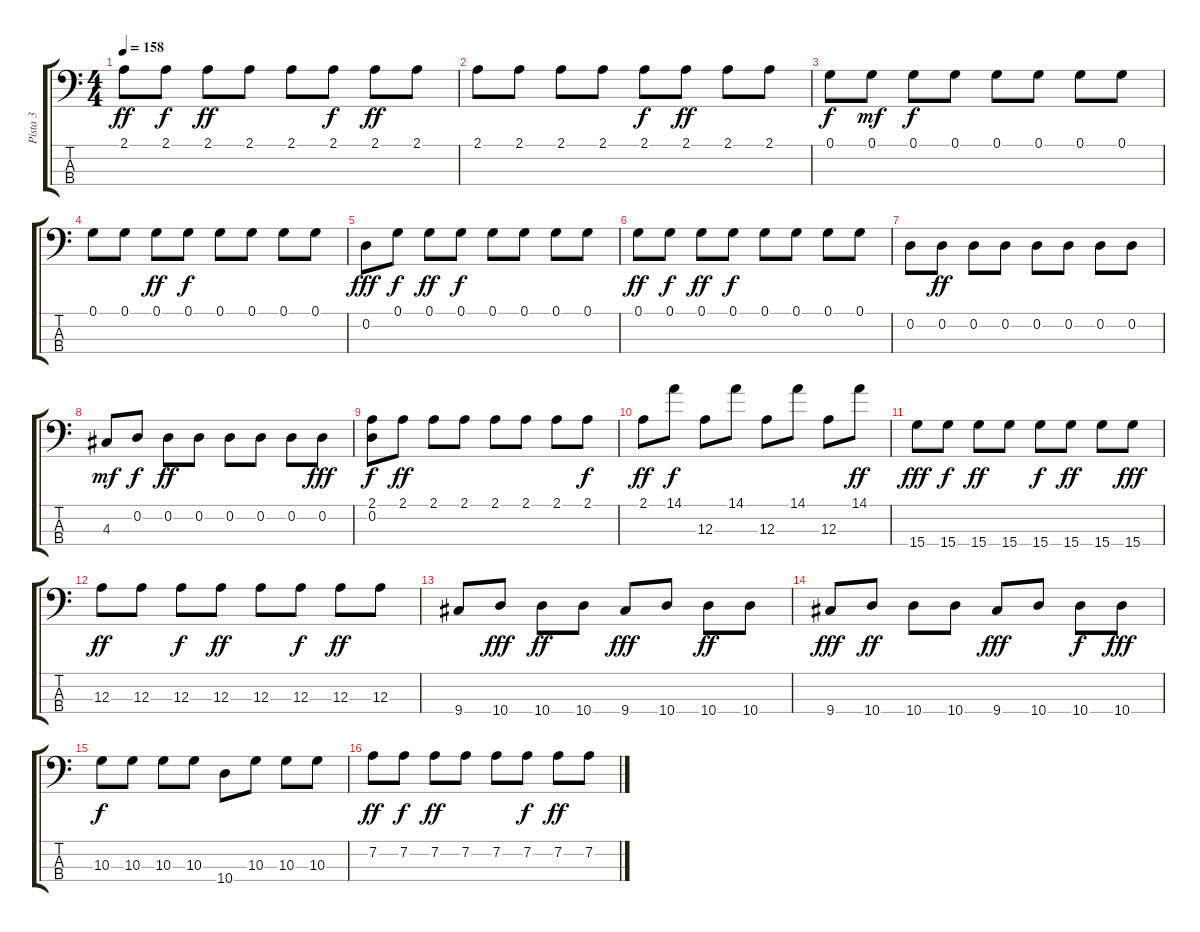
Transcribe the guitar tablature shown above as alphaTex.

\track ("Pista 3" "Pista 3") {instrument electricbassfinger}
\staff {score tabs}
\tuning (G2 D2 A1 E1) {hide}
\ts (4 4)
\tempo 158
\clef f4
\ks c
2.1.8{dy ff} 2.1.8{dy f} 2.1.8{dy ff} 2.1.8 2.1.8 2.1.8{dy f} 2.1.8{dy ff} 2.1.8 |
2.1.8 2.1.8 2.1.8 2.1.8 2.1.8{dy f} 2.1.8{dy ff} 2.1.8 2.1.8 |
0.1.8{dy f} 0.1.8{dy mf} 0.1.8{dy f} 0.1.8 0.1.8 0.1.8 0.1.8 0.1.8 |
0.1.8 0.1.8 0.1.8{dy ff} 0.1.8{dy f} 0.1.8 0.1.8 0.1.8 0.1.8 |
0.2.8{dy fff} 0.1.8{dy f} 0.1.8{dy ff} 0.1.8{dy f} 0.1.8 0.1.8 0.1.8 0.1.8 |
0.1.8{dy ff} 0.1.8{dy f} 0.1.8{dy ff} 0.1.8{dy f} 0.1.8 0.1.8 0.1.8 0.1.8 |
0.2.8 0.2.8{dy ff} 0.2.8 0.2.8 0.2.8 0.2.8 0.2.8 0.2.8 |
4.3.8{dy mf} 0.2.8{dy f} 0.2.8{dy ff} 0.2.8 0.2.8 0.2.8 0.2.8 0.2.8{dy fff} |
(2.1 0.2).8{dy f} 2.1.8{dy ff} 2.1.8 2.1.8 2.1.8 2.1.8 2.1.8 2.1.8{dy f} |
2.1.8{dy ff} 14.1.8{dy f} 12.3.8 14.1.8 12.3.8 14.1.8 12.3.8 14.1.8{dy ff} |
15.4.8{dy fff} 15.4.8{dy f} 15.4.8{dy ff} 15.4.8 15.4.8{dy f} 15.4.8{dy ff} 15.4.8 15.4.8{dy fff} |
12.3.8{dy ff} 12.3.8 12.3.8{dy f} 12.3.8{dy ff} 12.3.8 12.3.8{dy f} 12.3.8{dy ff} 12.3.8 |
9.4.8 10.4.8{dy fff} 10.4.8{dy ff} 10.4.8 9.4.8{dy fff} 10.4.8 10.4.8{dy ff} 10.4.8 |
9.4.8{dy fff} 10.4.8{dy ff} 10.4.8 10.4.8 9.4.8{dy fff} 10.4.8 10.4.8{dy f} 10.4.8{dy fff} |
10.3.8{dy f} 10.3.8 10.3.8 10.3.8 10.4.8 10.3.8 10.3.8 10.3.8 |
7.2.8{dy ff} 7.2.8{dy f} 7.2.8{dy ff} 7.2.8 7.2.8 7.2.8{dy f} 7.2.8{dy ff} 7.2.8
